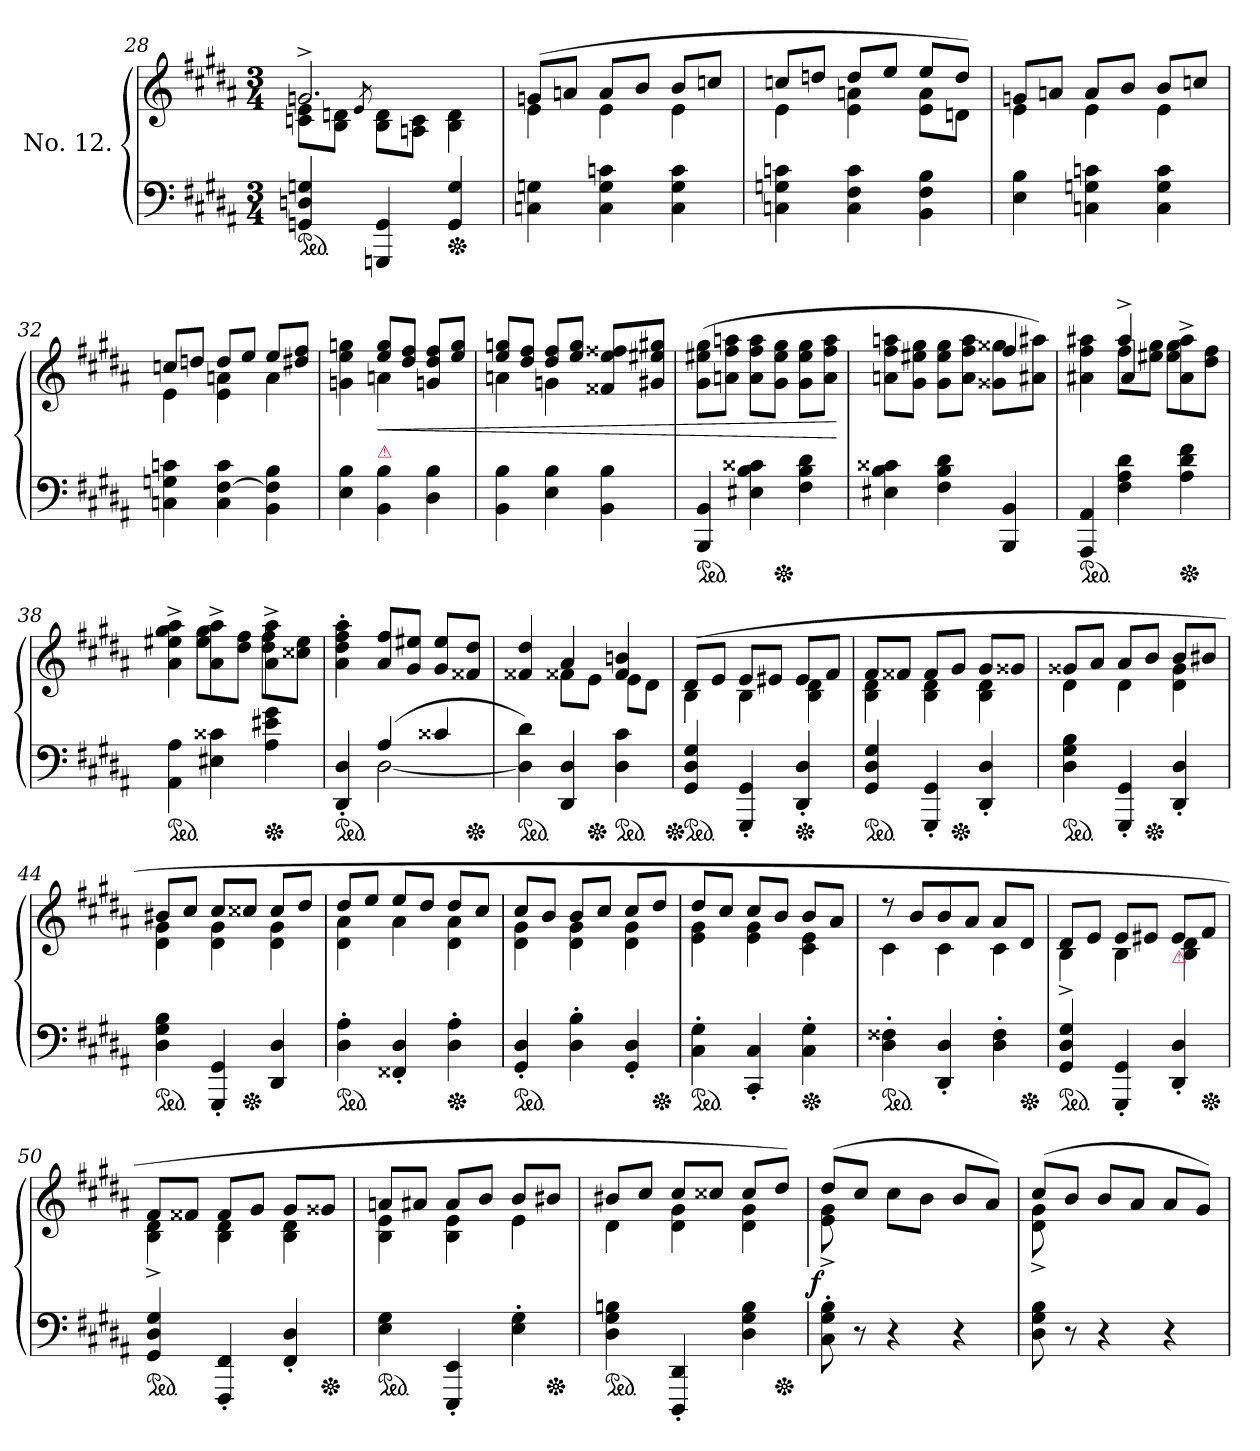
**kern	**kern	**dynam
*part1	*part1	*part1
*staff2	*staff1	*staff1/2
*I"No. 12.	*	*
*clefF4	*clefG2	*
*k[f#c#g#d#a#]	*k[f#c#g#d#a#]	*
*B:	*B:	*
*M3/4	*M3/4	*
=28	=28	=28
*	*^	*
*ped	*	*	*
4GGn 4Dn 4Gn	2.gn^>	8cn 8eL	.
.	.	8B 8dnJ	.
.	.	8qe/	.
4GGGn 4GG	.	8B 8dL	.
.	.	8An 8cJ	.
*Xped	*	*	*
4GG 4G	.	4B 4d	.
=29	=29	=29	=29
4Cn 4Gn	(>8gnL	4e	.
.	8anJ	.	.
4C 4G 4cn	8aL	4e	.
.	8bJ	.	.
4C 4G 4c	8bL	4e	.
.	8ccnJ	.	.
=30	=30	=30	=30
4Cn 4Gn 4cn	8ccnL	4e	.
.	8ddnJ	.	.
4C 4F# 4c	8ddL	4e 4an	.
.	8eeJ	.	.
4BB 4F# 4B	8eeL	8e 8aL	.
.	8ddJ)	8dnJ	.
=31	=31	=31	=31
4E 4B	8gnL	4e	.
.	8anJ	.	.
4Cn 4Gn 4cn	8aL	4e	.
.	8bJ	.	.
4C 4G 4c	8bL	4e	.
.	8ccnJ	.	.
=32	=32	=32	=32
4Cn 4Gn 4cn	8ccnL	4e	.
.	8ddnJ	.	.
4C [4F# 4c	8ddL	4e 4an	.
.	8eeJ	.	.
4BB 4F#] 4B	8eeL	4a	.
.	8dd#X 8ff#J	.	.
=33	=33	=33	=33
4E 4B	4gn\ 4ee\ 4ggn\	4ryy	.
!	!LO:TX:b:Bi:color=crimson:t=⚠	!	!
!	!	!	!LO:HP:b
4BB 4B	8ee/ 8gg/L	4an	<
.	8dd# 8ff#J	.	.
4D# 4B	8gn/ 8dd#/ 8ff#/L	4ryy	.
.	8ee 8ggJ	.	.
=34	=34	=34	=34
4BB 4B	8ee 8ggnL	4an	.
.	8dd# 8ff#J	.	.
4E 4B	8dd# 8ff#L	4gn	.
.	8ee 8ggJ	.	.
4BB 4B	8f##X/ 8ee/ 8ff##X/L	4ryy	.
.	8g#X 8ee#X 8gg#XJ	.	.
*	*v	*v	*
=35	=35	=35
*ped	*	*
4BBB 4BB	(>8g# 8ee#X 8gg#L	.
.	8an 8ff# 8aanJ	.
4E#X 4B 4c##X	8a 8ff# 8aaL	.
*Xped	*	*
.	8g# 8ee# 8gg#J	.
4F# 4B 4d#	8g# 8ee# 8gg#L	.
.	8a 8ff# 8aaJ	.
.	.	[
=36	=36	=36
*	*^	*
4E#X 4B 4c##X	8an 8ff# 8aanL	2ryy	.
.	8g# 8ee#X 8gg#J	.	.
4F# 4B 4d#	8g# 8ee# 8gg#L	.	.
.	8a 8ff# 8aaJ	.	.
4BBB 4BB	4ff#/	8g##X\ 8gg##X\L	.
.	.	8a#X 8aa#XJ)	.
=37	=37	=37	=37
*	*	*^	*
*ped	*	*	*	*
4AAA# 4AA#	4a#X\ 4ff#\ 4aa#X\	4ryy	4ryy	.
4F# 4A# 4d#	4aa#^>/	8ff#\L	4a#	.
.	.	8ee#X 8gg#J	.	.
*Xped	*	*	*	*
4A# 4d# 4f#	4a#^>\ 4aa#^>\	8ee#\ 8gg#\L	4ryy	.
.	.	8dd# 8ff#J	.	.
*	*	*v	*v	*
=38	=38	=38	=38
*ped	*	*	*
4AA# 4A#	4a#^>\ 4ee#X^>\ 4gg#^>\ 4aa#^>\	4ryy	.
4E#X 4c##X	4a#^>\ 4aa#^>\	8ee#\ 8gg#\L	.
.	.	8dd# 8ff#J	.
*Xped	*	*	*
4A# 4e#X 4g#	4a#^>\ 4aa#^>\	8dd#\ 8ff#\L	.
.	.	8cc##X 8ee#J	.
*	*v	*v	*
=39	=39	=39
*^	*	*
*ped	*	*	*
4DD#'< 4D#'<	4ryy	4a#'> 4dd#'> 4ff#'> 4aa#'>	.
(>4A#	[2D#	8a#/ 8ff#/L	.
.	.	8g# 8ee#XJ	.
4c##X	.	8g#/ 8ee#/L	.
*Xped	*	*	*
.	.	8f##X 8dd#J	.
*v	*v	*	*
=40	=40	=40
*	*^	*
*ped	*	*	*
4D#] 4d#)	4f##X 4dd#	4ryy	.
4DD# 4D#	4a#	8f##XL	.
*Xped	*	*	*
.	.	8eJ	.
*ped	*	*	*
4D# 4c#	4f## 4bn	8eL	.
.	.	8d#J	.
=41	=41	=41	=41
*Xped	*	*	*
*ped	*	*	*
4GG# 4D# 4G#	(>8d#L	4B	.
.	8eJ	.	.
4GGG#'< 4GG#'<	8eL	4B	.
.	8e#XJ	.	.
*Xped	*	*	*
4DD#'< 4D#'<	8e#L	4B 4d#	.
.	8f#J	.	.
=42	=42	=42	=42
*ped	*	*	*
4GG# 4D# 4G#	8f#L	4B 4d#	.
.	8f##XJ	.	.
4GGG#'< 4GG#'<	8f##L	4B 4d#	.
*Xped	*	*	*
.	8g#J	.	.
4DD#'< 4D#'<	8g#L	4B 4d#	.
.	8g##XJ	.	.
=43	=43	=43	=43
*ped	*	*	*
4D# 4G# 4B	8g##XL	4d#	.
.	8a#J	.	.
4GGG#'< 4GG#'<	8a#L	4d#	.
*Xped	*	*	*
.	8bJ	.	.
4DD#'< 4D#'<	8bL	4d# 4g##	.
.	8b#XJ	.	.
=44	=44	=44	=44
*ped	*	*	*
4D# 4G# 4B	8b#XL	4d# 4g#	.
.	8cc#J	.	.
4GGG#'< 4GG#'<	8cc#L	4d# 4g#	.
*Xped	*	*	*
.	8cc##XJ	.	.
4DD# 4D#	8cc##L	4d# 4g#	.
.	8dd#J	.	.
=45	=45	=45	=45
*ped	*	*	*
4D#'> 4A#'>	8dd#L	4d# 4a#	.
.	8eeJ	.	.
4FF##X'< 4D#'<	8eeL	4a#	.
.	8dd#J	.	.
*Xped	*	*	*
4D#'> 4A#'>	8dd#L	4d# 4a#	.
.	8cc#J	.	.
=46	=46	=46	=46
*ped	*	*	*
4GG#'< 4D#'<	8cc#L	4d# 4g#	.
.	8bJ	.	.
4D#'> 4B'>	8bL	4d# 4g#	.
.	8cc#J	.	.
4GG#'< 4D#'<	8cc#L	4d# 4g#	.
*Xped	*	*	*
.	8dd#J	.	.
=47	=47	=47	=47
*ped	*	*	*
4C#'> 4G#'>	8dd#L	4e 4g#	.
.	8cc#J	.	.
4CC#'< 4C#'<	8cc#L	4e 4g#	.
.	8bJ	.	.
*Xped	*	*	*
4C#'> 4G#'>	8bL	4c# 4e	.
.	8a#J	.	.
=48	=48	=48	=48
*ped	*	*	*
4D#'> 4F##X'>	8rdd	4c#	.
.	8bL	.	.
4DD#'< 4D#'<	8b	4c#	.
.	8a#J	.	.
4D#'> 4F##'>	8a#L	4c#	.
*Xped	*	*	*
.	8d#J	.	.
=49	=49	=49	=49
*ped	*	*	*
4GG# 4D# 4G#	8d#L	4B^<	.
.	8eJ	.	.
4GGG#'< 4GG#'<	8eL	4B	.
.	8e#XJ	.	.
!	!LO:TX:b:Bi:color=crimson:t=⚠	!	!
4DD#'< 4D#'<	8e#L	4B 4d#	.
*Xped	*	*	*
.	8f#J	.	.
=50	=50	=50	=50
*ped	*	*	*
4GG# 4D# 4G#	8f#L	4B^< 4d#^<	.
.	8f##XJ	.	.
4FFF#'< 4FF#'<	8f##L	4B 4d#	.
.	8g#J	.	.
4FF#'< 4D#'<	8g#L	4B 4d#	.
*Xped	*	*	*
.	8g##XJ	.	.
=51	=51	=51	=51
*ped	*	*	*
4E 4G#	8anL	4B 4e	.
.	8a#XJ	.	.
4EEE'< 4EE'<	8a#L	4B 4e	.
.	8bJ	.	.
4E'> 4G#'>	8bL	4e	.
*Xped	*	*	*
.	8b#XJ	.	.
=52	=52	=52	=52
*ped	*	*	*
4D# 4G# 4Bn	8b#XL	4d#	.
.	8cc#J	.	.
4DDD#'< 4DD#'<	8cc#L	4d# 4g#	.
.	8cc##XJ	.	.
4D# 4G# 4B	8cc##L	4d# 4g#	.
*Xped	*	*	*
.	8dd#J)	.	.
=53	=53	=53	=53
!	!	!	!LO:DY:rj
8C#'> 8G#'> 8B'>	(>8dd#L	8e^< 8g#^<	f
8r	8cc#J	8ryy	.
4r	8cc#L	2ryy	.
.	8bJ	.	.
4r	8bL	.	.
.	8a#J)	.	.
=54	=54	=54	=54
8D# 8G# 8B	(>8cc#L	8d#^< 8g#^<	.
8r	8bJ	8ryy	.
4r	8bL	2ryy	.
.	8a#J	.	.
4r	8a#L	.	.
.	8g#J)	.	.
*	*v	*v	*
=	=	=
*-	*-	*-
